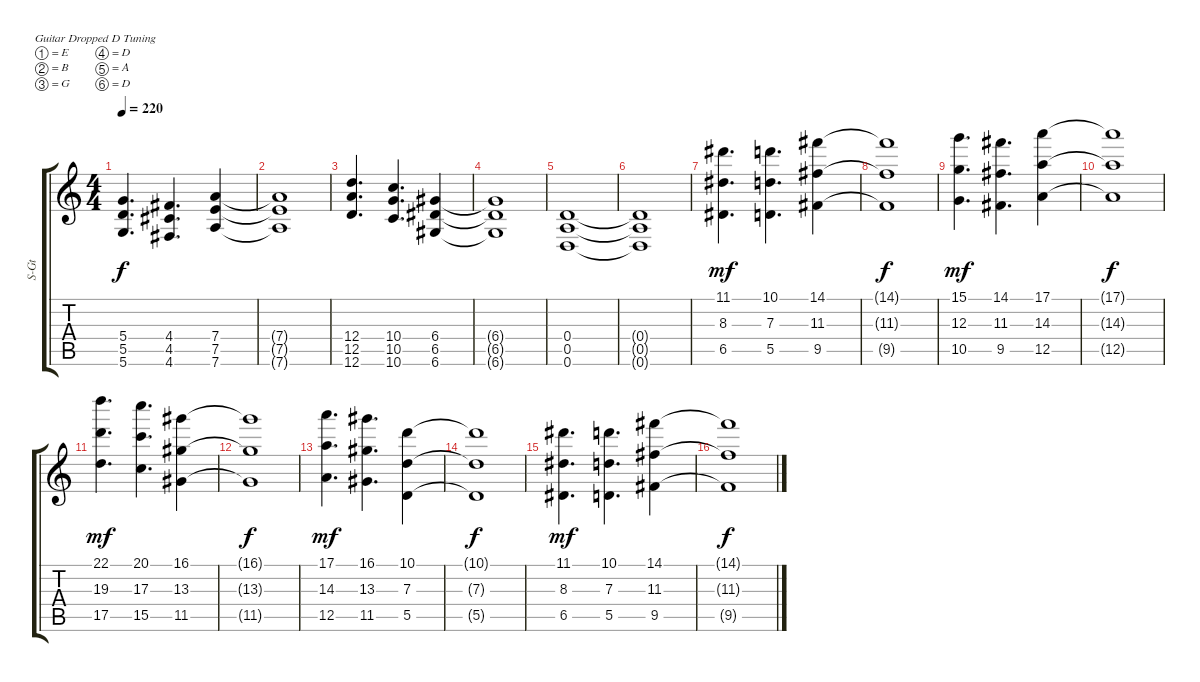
\bracketExtendMode groupsimilarinstruments
\otherSystemsTrackNameOrientation horizontal
\track ("Keyboards" "S-Gt") {instrument stringensemble1}
\staff {score tabs}
\tuning (E4 B3 G3 D3 A2 D2)
\displaytranspose 12
\ts (4 4)
\tempo 220
\clef g2
\ks c
(5.4 5.5 5.6).4{d dy f beam Up} (4.4{acc #} 4.5{acc #} 4.6{acc #}).4{d beam Up} (7.4 7.5 7.6).4{beam Up} |
(7.4{t} 7.5{t} 7.6{t}).1{beam Up} |
(12.4 12.5 12.6).4{d beam Up} (10.4 10.5 10.6).4{d beam Up} (6.4{acc #} 6.5{acc #} 6.6{acc #}).4{beam Up} |
(6.4{t acc #} 6.5{t acc #} 6.6{t acc #}).1{beam Up} |
(0.4 0.5 0.6).1{beam Up} |
(0.4{t} 0.5{t} 0.6{t}).1{beam Up} |
(11.1{acc #} 8.3{acc #} 6.5{acc #}).4{d dy mf instrument stringensemble1 beam Down} (10.1 7.3 5.5).4{d beam Down} (14.1{acc #} 11.3{acc #} 9.5{acc #}).4{beam Down} |
(14.1{t acc #} 11.3{t acc #} 9.5{t acc #}).1{dy f beam Down} |
(15.1 12.3 10.5).4{d dy mf beam Down} (14.1{acc #} 11.3{acc #} 9.5{acc #}).4{d beam Down} (17.1 14.3 12.5).4{beam Down} |
(17.1{t} 14.3{t} 12.5{t}).1{dy f beam Down} |
(22.1 19.3 17.5).4{d dy mf beam Down} (20.1 17.3 15.5).4{d beam Down} (16.1{acc #} 13.3{acc #} 11.5{acc #}).4{beam Down} |
(16.1{t acc #} 13.3{t acc #} 11.5{t acc #}).1{dy f beam Down} |
(17.1 14.3 12.5).4{d dy mf beam Down} (16.1{acc #} 13.3{acc #} 11.5{acc #}).4{d beam Down} (10.1 7.3 5.5).4{beam Down} |
(10.1{t} 7.3{t} 5.5{t}).1{dy f beam Down} |
(11.1{acc #} 8.3{acc #} 6.5{acc #}).4{d dy mf beam Down} (10.1 7.3 5.5).4{d beam Down} (14.1{acc #} 11.3{acc #} 9.5{acc #}).4{beam Down} |
(14.1{t acc #} 11.3{t acc #} 9.5{t acc #}).1{dy f beam Down}
